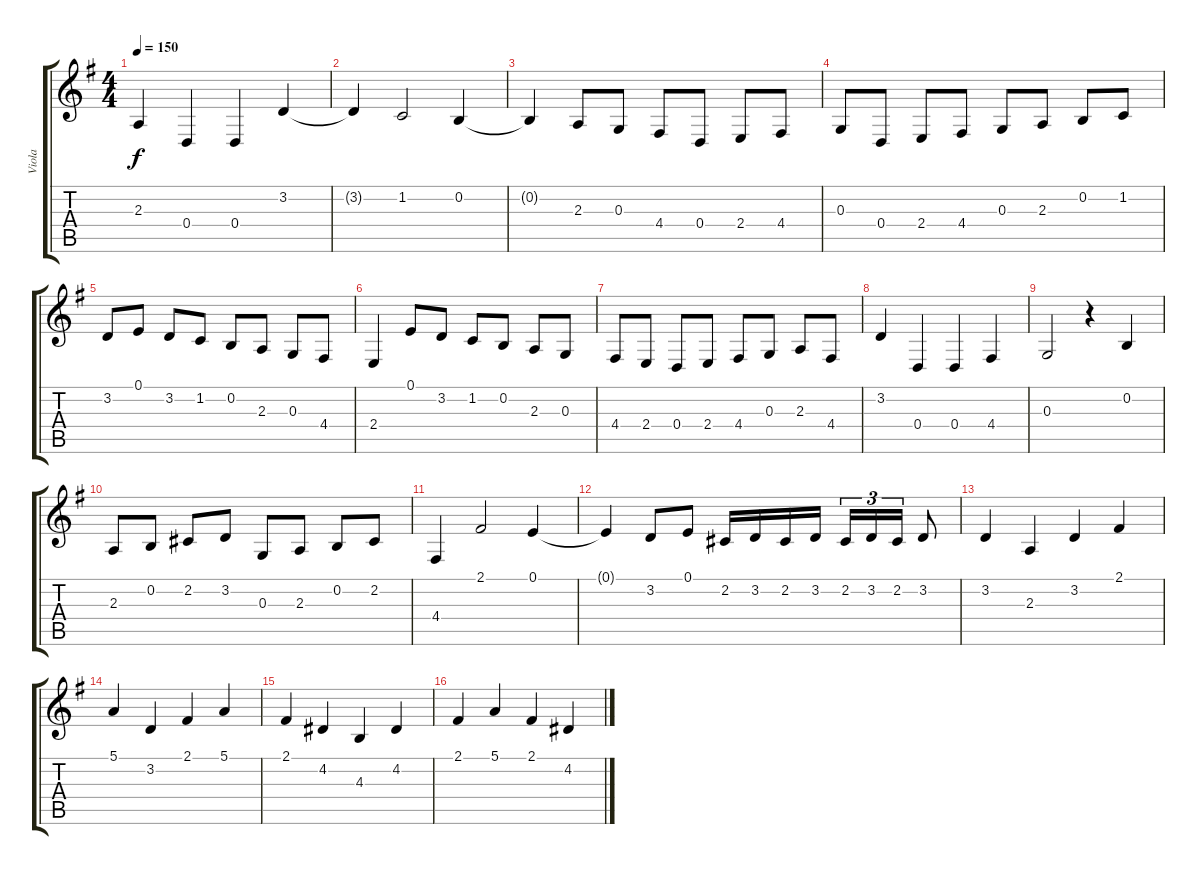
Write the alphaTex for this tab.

\track ("Viola" "Viola") {instrument viola}
\staff {score tabs}
\tuning (E4 B3 G3 D3 A2 E2) {hide}
\ts (4 4)
\tempo 150
\clef g2
\ks g
2.3.4{dy f} 0.4.4 0.4.4 3.2.4 |
3.2{t}.4 1.2.2 0.2.4 |
0.2{t}.4 2.3.8 0.3.8 4.4.8 0.4.8 2.4.8 4.4.8 |
0.3.8 0.4.8 2.4.8 4.4.8 0.3.8 2.3.8 0.2.8 1.2.8 |
3.2.8 0.1.8 3.2.8 1.2.8 0.2.8 2.3.8 0.3.8 4.4.8 |
2.4.4 0.1.8 3.2.8 1.2.8 0.2.8 2.3.8 0.3.8 |
4.4.8 2.4.8 0.4.8 2.4.8 4.4.8 0.3.8 2.3.8 4.4.8 |
3.2.4 0.4.4 0.4.4 4.4.4 |
0.3.2 r.4 0.2.4 |
2.3.8 0.2.8 2.2.8 3.2.8 0.3.8 2.3.8 0.2.8 2.2.8 |
4.4.4 2.1.2 0.1.4 |
0.1{t}.4 3.2.8 0.1.8 2.2.16 3.2.16 2.2.16 3.2.16 2.2.16{tu (3 2)} 3.2.16{tu (3 2)} 2.2.16{tu (3 2)} 3.2.8 |
3.2.4 2.3.4 3.2.4 2.1.4 |
5.1.4 3.2.4 2.1.4 5.1.4 |
2.1.4 4.2.4 4.3.4 4.2.4 |
2.1.4 5.1.4 2.1.4 4.2.4
